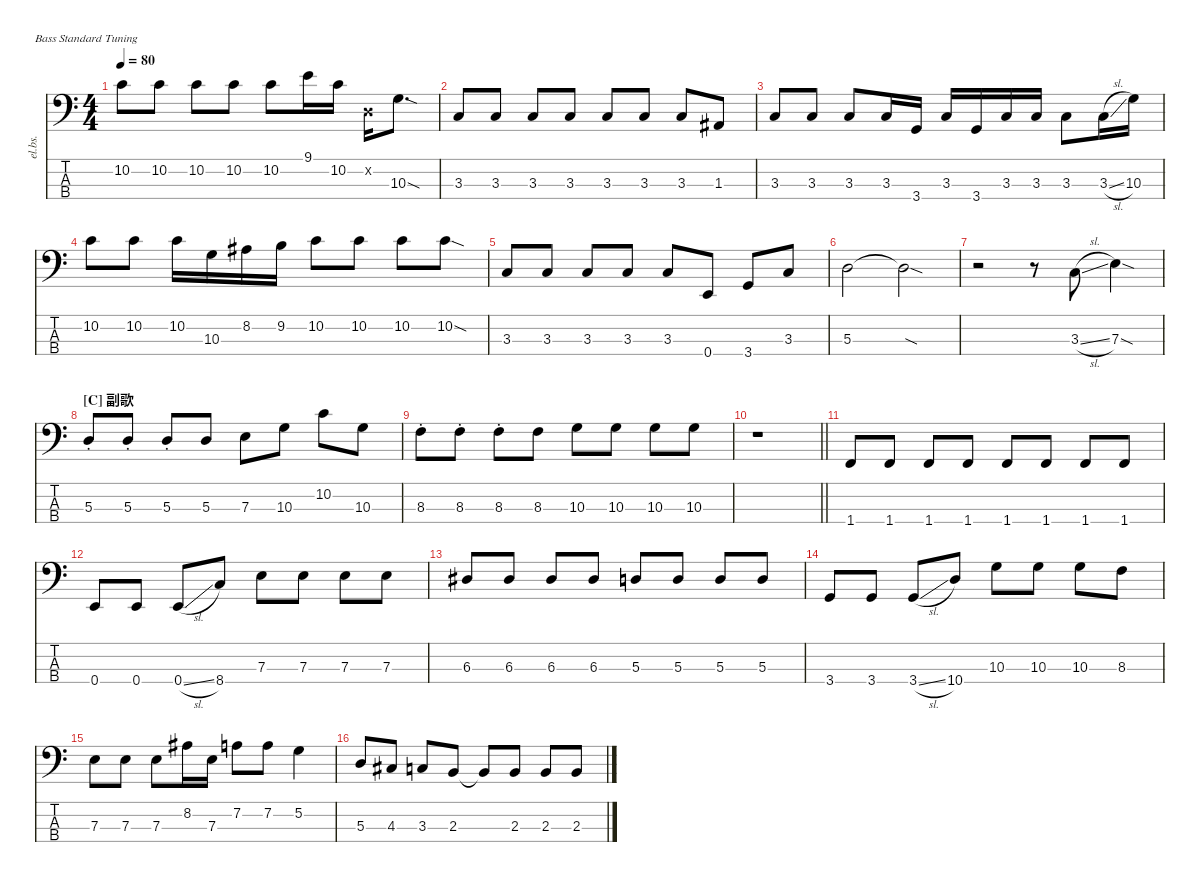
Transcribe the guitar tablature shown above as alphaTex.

\defaultSystemsLayout 4
\hideDynamics
\bracketExtendMode nobrackets
\track ("Electric Bass" "el.bs.") {mute instrument electricbassfinger}
\staff {score tabs}
\tuning (G2 D2 A1 E1)
\ts (4 4)
\tempo 80
\clef f4
\ks c
10.2.8{dy mf beam Down} 10.2.8{beam Down} 10.2.8{beam Down} 10.2.8{beam Down} 10.2.8{beam Down} 9.1.16{beam Down} 10.2.16{beam Down} 0.2{x}.16{beam Down} 10.3{sod}.8{d beam Down} |
3.3.8{beam Up} 3.3.8{beam Up} 3.3.8{beam Up} 3.3.8{beam Up} 3.3.8{beam Up} 3.3.8{beam Up} 3.3.8{beam Up} 1.3{acc #}.8{beam Up} |
3.3.8{beam Up} 3.3.8{beam Up} 3.3.8{beam Up} 3.3.16{beam Up} 3.4.16{beam Up} 3.3.16{beam Up} 3.4.16{beam Up} 3.3.16{beam Up} 3.3.16{beam Up} 3.3.8{beam Down} 3.3{sl}.16{beam Down} 10.3.16{beam Down} |
10.2.8{beam Down} 10.2.8{beam Down} 10.2.16{beam Down} 10.3.16{beam Down} 8.2{acc #}.16{beam Down} 9.2.16{beam Down} 10.2.8{beam Down} 10.2.8{beam Down} 10.2.8{beam Down} 10.2{sod}.8{beam Down} |
3.3.8{beam Up} 3.3.8{beam Up} 3.3.8{beam Up} 3.3.8{beam Up} 3.3.8{beam Up} 0.4.8{beam Up} 3.4.8{beam Up} 3.3.8{beam Up} |
5.3.2{beam Down} 5.3{sod t}.2{beam Down} |
r.2{beam Down} r.8{beam Down} 3.3{sl}.8{beam Up} 7.3{sod}.4{beam Down} |
\section ("C" "副歌")
5.3{st}.8{beam Up} 5.3{st}.8{beam Up} 5.3{st}.8{beam Up} 5.3.8{beam Up} 7.3.8{beam Down} 10.3.8{beam Down} 10.2.8{beam Down} 10.3.8{beam Down} |
8.3{st}.8{beam Down} 8.3{st}.8{beam Down} 8.3{st}.8{beam Down} 8.3.8{beam Down} 10.3.8{beam Down} 10.3.8{beam Down} 10.3.8{beam Down} 10.3.8{beam Down} |
\barLineRight lightlight
r.1{beam Down} |
1.4.8{beam Up} 1.4.8{beam Up} 1.4.8{beam Up} 1.4.8{beam Up} 1.4.8{beam Up} 1.4.8{beam Up} 1.4.8{beam Up} 1.4.8{beam Up} |
0.4.8{beam Up} 0.4.8{beam Up} 0.4{sl}.8{beam Up} 8.4.8{beam Up} 7.3.8{beam Down} 7.3.8{beam Down} 7.3.8{beam Down} 7.3.8{beam Down} |
6.3{acc #}.8{beam Up} 6.3{acc #}.8{beam Up} 6.3{acc #}.8{beam Up} 6.3{acc #}.8{beam Up} 5.3.8{beam Up} 5.3.8{beam Up} 5.3.8{beam Up} 5.3.8{beam Up} |
3.4.8{beam Up} 3.4.8{beam Up} 3.4{sl}.8{beam Up} 10.4.8{beam Up} 10.3.8{beam Down} 10.3.8{beam Down} 10.3.8{beam Down} 8.3.8{beam Down} |
7.3.8{beam Down} 7.3.8{beam Down} 7.3.8{beam Down} 8.2{acc #}.16{beam Down} 7.3.16{beam Down} 7.2.8{beam Down} 7.2.8{beam Down} 5.2.4{beam Down} |
5.3.8{beam Up} 4.3{acc #}.8{beam Up} 3.3.8{beam Up} 2.3.8{beam Up} 2.3{t}.8{beam Up} 2.3.8{beam Up} 2.3.8{beam Up} 2.3.8{beam Up}
